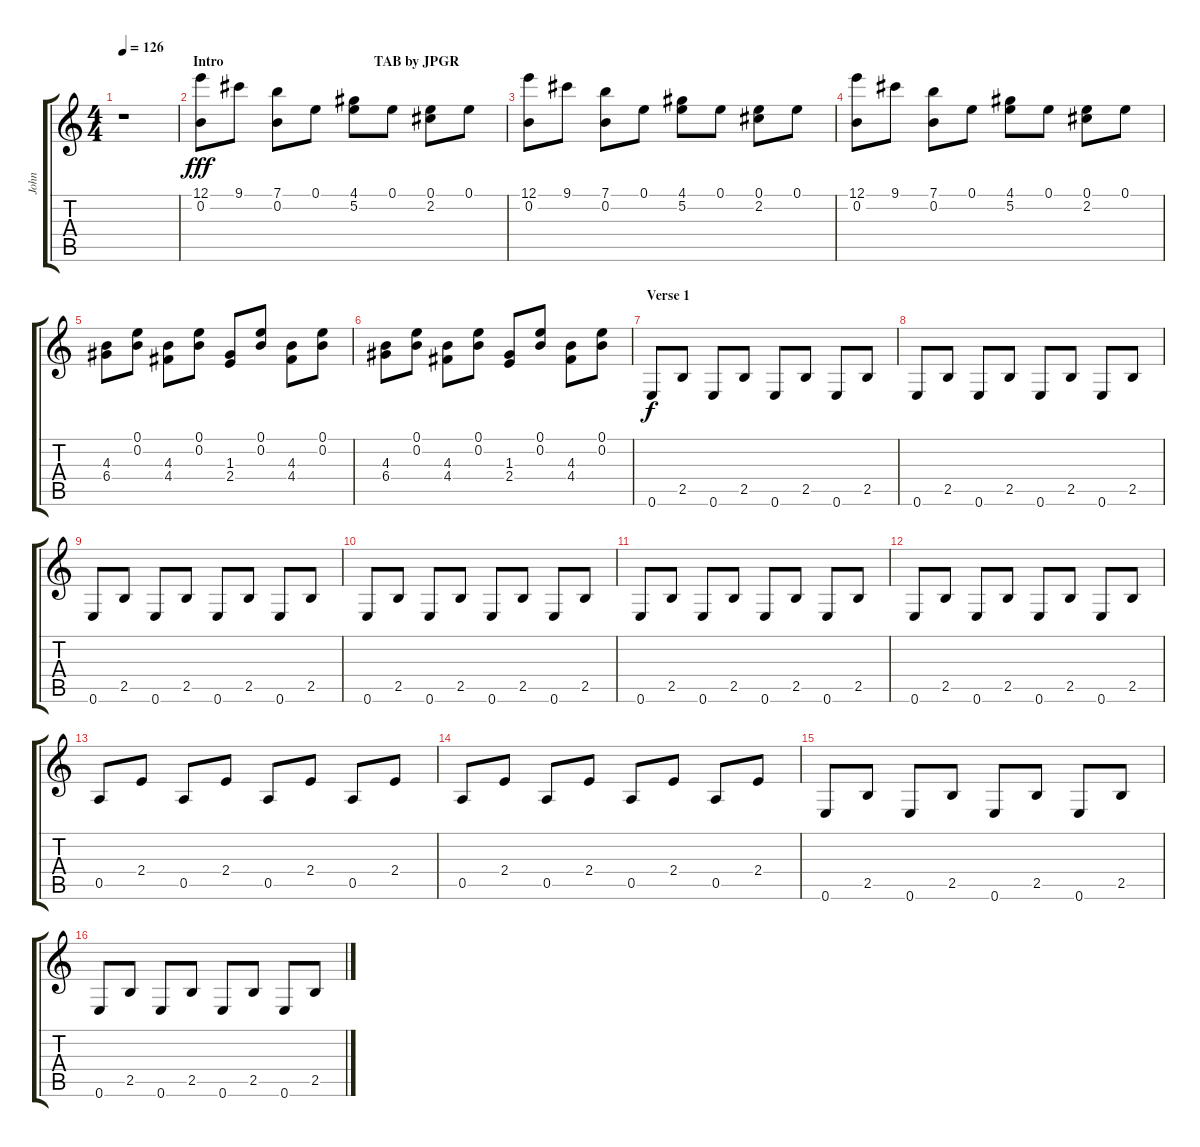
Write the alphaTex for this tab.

\track ("John" "John") {instrument electricguitarmuted}
\staff {score tabs}
\tuning (E4 B3 G3 D3 A2 E2) {hide}
\ts (4 4)
\tempo 126
\clef g2
\ks c
r.1{dy fff instrument electricguitarmuted} |
\section ("" "Intro                                           TAB by JPGR")
(12.1 0.2).8{volume 16 instrument overdrivenguitar} 9.1.8 (7.1 0.2).8 0.1.8 (4.1 5.2).8 0.1.8 (0.1 2.2).8 0.1.8 |
(12.1 0.2).8 9.1.8 (7.1 0.2).8 0.1.8 (4.1 5.2).8 0.1.8 (0.1 2.2).8 0.1.8 |
(12.1 0.2).8 9.1.8 (7.1 0.2).8 0.1.8 (4.1 5.2).8 0.1.8 (0.1 2.2).8 0.1.8 |
(4.3 6.4).8 (0.1 0.2).8 (4.3 4.4).8 (0.1 0.2).8 (1.3 2.4).8 (0.1 0.2).8 (4.3 4.4).8 (0.1 0.2).8 |
(4.3 6.4).8 (0.1 0.2).8 (4.3 4.4).8 (0.1 0.2).8 (1.3 2.4).8 (0.1 0.2).8 (4.3 4.4).8 (0.1 0.2).8 |
\section ("" "Verse 1")
0.6.8{dy f volume 14 instrument electricguitarmuted} 2.5.8 0.6.8 2.5.8 0.6.8 2.5.8 0.6.8 2.5.8 |
0.6.8 2.5.8 0.6.8 2.5.8 0.6.8 2.5.8 0.6.8 2.5.8 |
0.6.8 2.5.8 0.6.8 2.5.8 0.6.8 2.5.8 0.6.8 2.5.8 |
0.6.8 2.5.8 0.6.8 2.5.8 0.6.8 2.5.8 0.6.8 2.5.8 |
0.6.8 2.5.8 0.6.8 2.5.8 0.6.8 2.5.8 0.6.8 2.5.8 |
0.6.8 2.5.8 0.6.8 2.5.8 0.6.8 2.5.8 0.6.8 2.5.8 |
0.5.8 2.4.8 0.5.8 2.4.8 0.5.8 2.4.8 0.5.8 2.4.8 |
0.5.8 2.4.8 0.5.8 2.4.8 0.5.8 2.4.8 0.5.8 2.4.8 |
0.6.8 2.5.8 0.6.8 2.5.8 0.6.8 2.5.8 0.6.8 2.5.8 |
0.6.8 2.5.8 0.6.8 2.5.8 0.6.8 2.5.8 0.6.8 2.5.8
